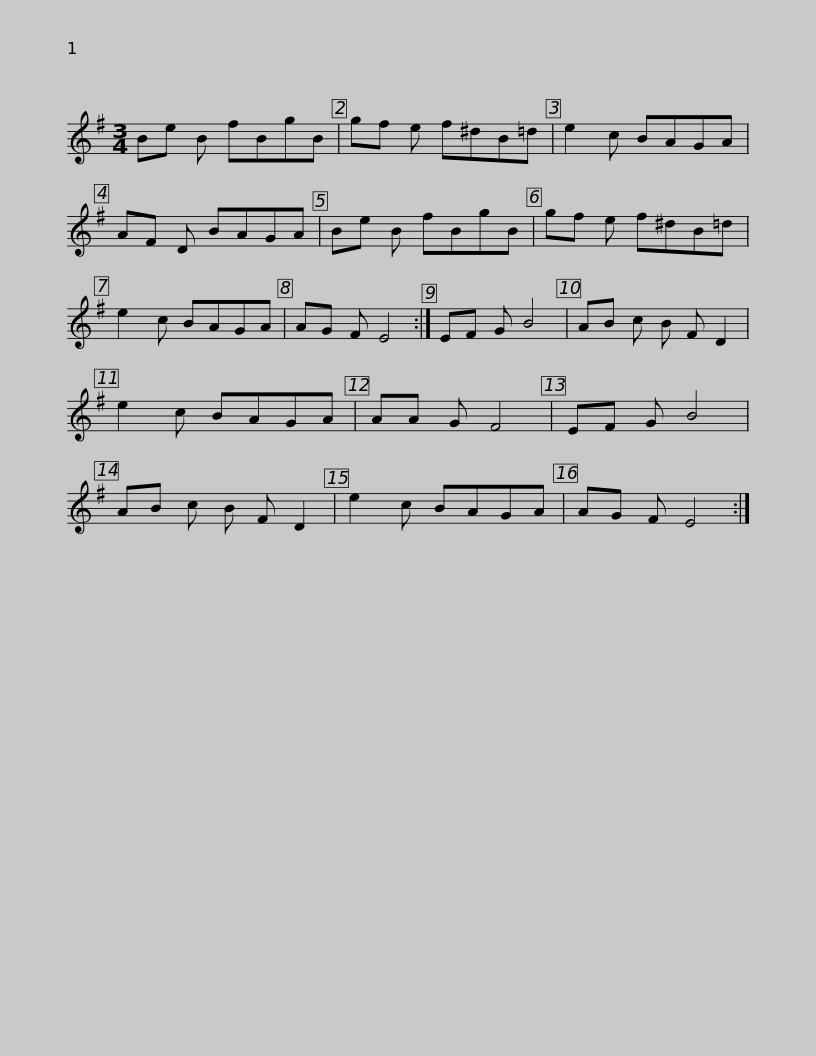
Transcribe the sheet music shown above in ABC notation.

X:1
L:1/8
M:3/4
I:linebreak $
K:Emin
V:1 treble
V:1
 Be B fBgB | gf e f^dB=d | e2 c BAGA | AF D BAGA | Be B fBgB | %5
 gf e f^dB=d |$ e2 c BAGA | AG F E4 :| EF G B4 | AB c B F D2 | %10
 e2 c BAGA | AA G F4 | EF G B4 | AB c B F D2 |$ e2 c BAGA | %15
 AG F E4 :| %16
